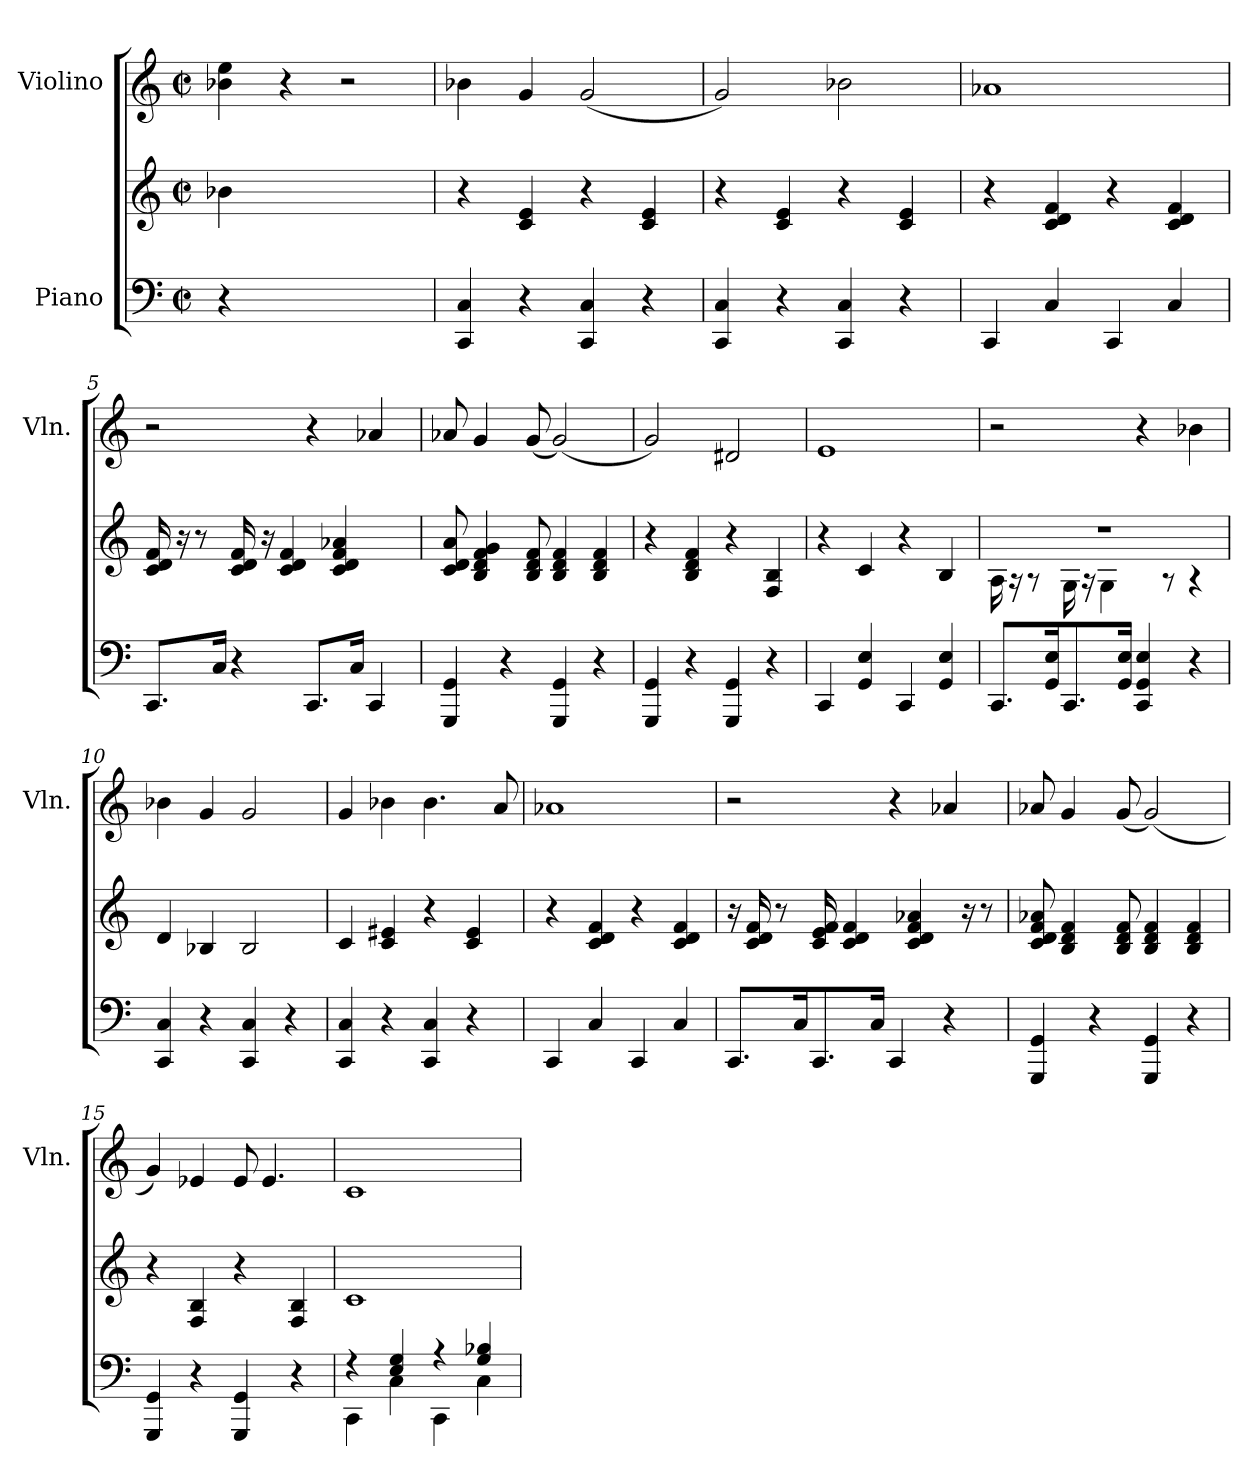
**kern	**kern	**kern
*part2	*part2	*part1
*staff3	*staff2	*staff1
*I"Piano	*	*I"Violino
*	*	*I'Vln.
*clefF4	*clefG2	*clefG2
*k[]	*k[]	*k[]
*M2/2	*M2/2	*M2/2
*met(c|)	*met(c|)	*met(c|)
=1	=1	=1
4r	4b-X\	4b-X\ 4ee\
4ryy	4ryy	4r
2ryy	2ryy	2r
=2	=2	=2
4CC/ 4C/	4r	4b-X\
4r	4c/ 4e/	4g/
4CC/ 4C/	4r	(<2g/
4r	4c/ 4e/	.
=3	=3	=3
4CC/ 4C/	4r	2g/)
4r	4c/ 4e/	.
4CC/ 4C/	4r	2b-X\
4r	4c/ 4e/	.
=4	=4	=4
4CC/	4r	1a-X
4C/	4c/ 4d/ 4f/	.
4CC/	4r	.
4C/	4c/ 4d/ 4f/	.
=5	=5	=5
8.CC/L	16c/ 16d/ 16f/	2r
.	16r	.
.	8r	.
16C/Jk	.	.
4r	16c/ 16d/ 16f/	.
.	16r	.
.	4c/ 4d/ 4f/	.
8.CC/L	.	4r
.	4c/ 4d/ 4f/ 4a-X/	.
16C/Jk	.	.
4CC/	.	4a-X/
.	8ryy	.
!!LO:LB:g=z
=6	=6	=6
4GGG/ 4GG/	8c/ 8d/ 8a/	8a-X/
.	4B/ 4d/ 4f/ 4g/	4g/
4r	.	.
.	8B/ 8d/ 8f/	(<8g/
4GGG/ 4GG/	4B/ 4d/ 4f/	(<2g/)
4r	4B/ 4d/ 4f/	.
=7	=7	=7
4GGG/ 4GG/	4r	2g/)
4r	4B/ 4d/ 4f/	.
4GGG/ 4GG/	4r	2d#X/
4r	4F/ 4B/	.
=8	=8	=8
4CC/	4r	1e
4GG/ 4E/	4c/	.
4CC/	4r	.
4GG/ 4E/	4B/	.
=9	=9	=9
*	*^	*
8.CC/L	1r	16A\	2r
.	.	16r	.
.	.	8r	.
16GG/ 16E/K	.	.	.
8.CC/	.	16G\	.
.	.	16r	.
.	.	4G\	.
16GG/ 16E/Jk	.	.	.
4CC/ 4GG/ 4E/	.	.	4r
.	.	8r	.
4r	.	4r	4b-X\
*	*v	*v	*
=10	=10	=10
4CC/ 4C/	4d/	4b-X\
4r	4B-X/	4g/
4CC/ 4C/	2B-/	2g/
4r	.	.
!!LO:LB:g=z
=11	=11	=11
4CC/ 4C/	4c/	4g/
4r	4c/ 4e#X/	4b-X\
4CC/ 4C/	4r	4.b-\
4r	4c/ 4e#/	.
.	.	8a/
=12	=12	=12
4CC/	4r	1a-X
4C/	4c/ 4d/ 4f/	.
4CC/	4r	.
4C/	4c/ 4d/ 4f/	.
=13	=13	=13
8.CC/L	16r	2r
.	16c/ 16d/ 16f/	.
.	8r	.
16C/K	.	.
8.CC/	16c/ 16e/ 16f/	.
.	4c/ 4d/ 4f/	.
16C/Jk	.	.
4CC/	.	4r
.	4c/ 4d/ 4f/ 4a-X/	.
4r	.	4a-X/
.	16r	.
.	8r	.
=14	=14	=14
4GGG/ 4GG/	8c/ 8d/ 8f/ 8a-X/	8a-X/
.	4B/ 4d/ 4f/	4g/
4r	.	.
.	8B/ 8d/ 8f/	(<8g/
4GGG/ 4GG/	4B/ 4d/ 4f/	(<2g/)
4r	4B/ 4d/ 4f/	.
!!LO:PB:g=z
=15	=15	=15
4GGG/ 4GG/	4r	4g/)
4r	4F/ 4B/	4e-X/
4GGG/ 4GG/	4r	8e-/
.	.	4.e-/
4r	4F/ 4B/	.
=16	=16	=16
*^	*	*
4r	4CC\	1c	1c
4E/ 4G/	4C\	.	.
4r	4CC\	.	.
4G/ 4B-X/	4C\	.	.
*v	*v	*	*
=	=	=
*-	*-	*-
